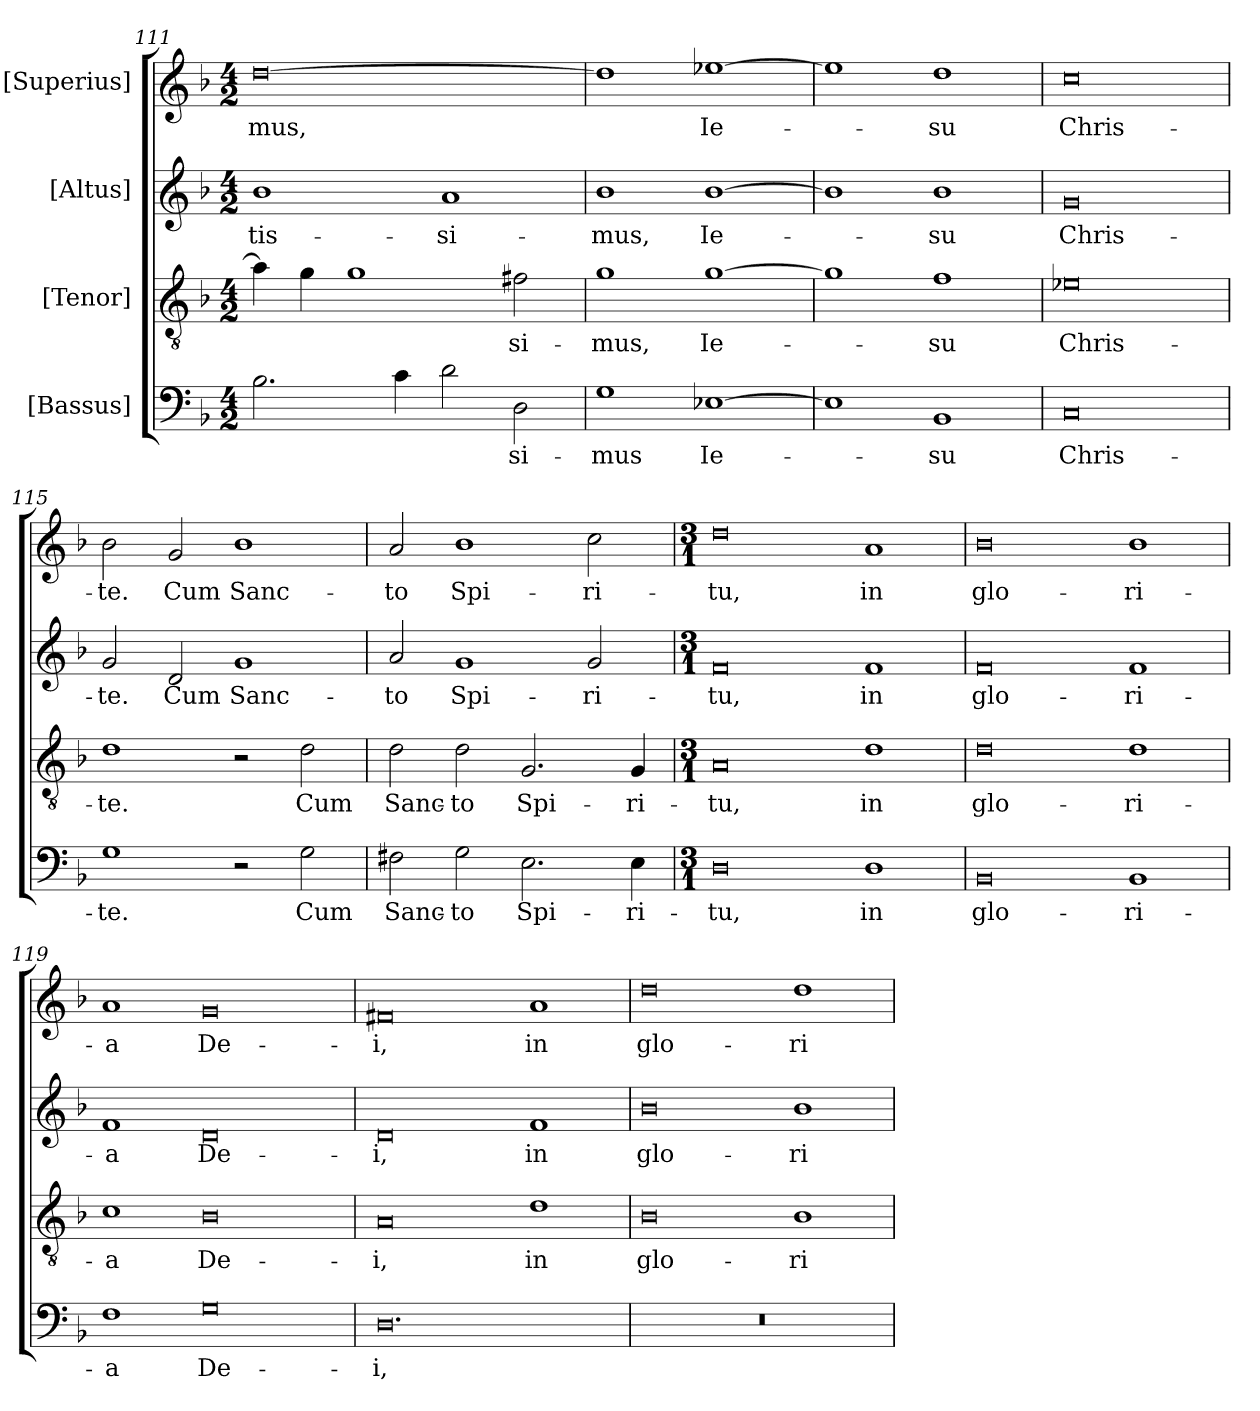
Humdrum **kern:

**kern	**text	**kern	**text	**kern	**text	**kern	**text
*part4	*part4	*part3	*part3	*part2	*part2	*part1	*part1
*staff4	*staff4	*staff3	*staff3	*staff2	*staff2	*staff1	*staff1
*I"[Bassus]	*	*I"[Tenor]	*	*I"[Altus]	*	*I"[Superius]	*
*clefF4	*	*clefGv2	*	*clefG2	*	*clefG2	*
*k[b-]	*	*k[b-]	*	*k[b-]	*	*k[b-]	*
*M4/2	*	*M4/2	*	*M4/2	*	*M4/2	*
=111	=111	=111	=111	=111	=111	=111	=111
2.B-\	.	4a\]	.	1b-\	-tis-	[0dd\	-mus,
.	.	4g\	.	.	.	.	.
.	.	1g\	.	.	.	.	.
4c\	.	.	.	.	.	.	.
2d\	.	.	.	1a/	-si-	.	.
2D\	-si-	2f#X\	-si-	.	.	.	.
=112	=112	=112	=112	=112	=112	=112	=112
1G\	-mus	1g\	-mus,	1b-\	-mus,	1dd\]	.
[1E-X\	Ie-	[1g\	Ie-	[1b-\	Ie-	[1ee-X\	Ie-
=113	=113	=113	=113	=113	=113	=113	=113
1E-\]	.	1g\]	.	1b-\]	.	1ee-\]	.
1BB-/	-su	1f\	-su	1b-\	-su	1dd\	-su
=114	=114	=114	=114	=114	=114	=114	=114
0C/	Chris-	0e-X\	Chris-	0g/	Chris-	0cc\	Chris-
=115	=115	=115	=115	=115	=115	=115	=115
1G\	-te.	1d\	-te.	2g/	-te.	2b-\	-te.
.	.	.	.	2d/	Cum	2g/	Cum
2r	.	2r	.	1g/	Sanc-	1b-\	Sanc-
2G\	Cum	2d\	Cum	.	.	.	.
=116	=116	=116	=116	=116	=116	=116	=116
2F#X\	Sanc-	2d\	Sanc-	2a/	-to	2a/	-to
2G\	-to	2d\	-to	1g/	Spi-	1b-\	Spi-
2.E\	Spi-	2.G/	Spi-	.	.	.	.
.	.	.	.	2g/	-ri-	2cc\	-ri-
4E\	-ri-	4G/	-ri-	.	.	.	.
=117	=117	=117	=117	=117	=117	=117	=117
*M3/1	*	*M3/1	*	*M3/1	*	*M3/1	*
0D\	-tu,	0A/	-tu,	0f/	-tu,	0dd\	-tu,
1D\	in	1d\	in	1f/	in	1a/	in
=118	=118	=118	=118	=118	=118	=118	=118
0BB-/	glo-	0d\	glo-	0f/	glo-	0b-\	glo-
1BB-/	-ri-	1d\	-ri-	1f/	-ri-	1b-\	-ri-
=119	=119	=119	=119	=119	=119	=119	=119
1F\	-a	1c\	-a	1f/	-a	1a/	-a
0G\	De-	0B-\	De-	0d/	De-	0g/	De-
=120	=120	=120	=120	=120	=120	=120	=120
0.D\	-i,	0A/	-i,	0d/	-i,	0f#X/	-i,
.	.	1d\	in	1f/	in	1a/	in
=121	=121	=121	=121	=121	=121	=121	=121
!LO:N:vis=0	!	!	!	!	!	!	!
0.r	.	0B-\	glo-	0b-\	glo-	0dd\	glo-
.	.	1B-\	-ri-	1b-\	-ri-	1dd\	-ri-
=	=	=	=	=	=	=	=
*-	*-	*-	*-	*-	*-	*-	*-
